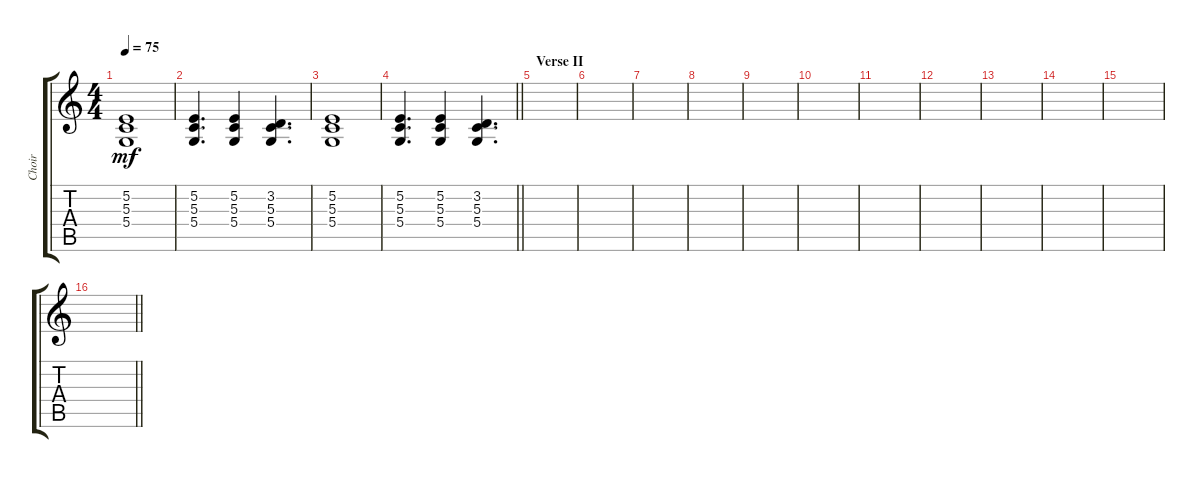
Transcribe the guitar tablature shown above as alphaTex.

\track ("Choir" "Choir") {instrument choiraahs}
\staff {score tabs}
\tuning (E4 B3 G3 D3 A2 E2) {hide}
\ts (4 4)
\tempo 75
\clef g2
\ks c
(5.2 5.3 5.4).1{dy mf} |
(5.2 5.3 5.4).4{d} (5.2 5.3 5.4).4 (3.2 5.3 5.4).4{d} |
(5.2 5.3 5.4).1 |
\barLineRight lightlight
(5.2 5.3 5.4).4{d} (5.2 5.3 5.4).4 (3.2 5.3 5.4).4{d} |
\section ("" "Verse II")
|
|
|
|
|
|
|
|
|
|
|
\barLineRight lightlight
